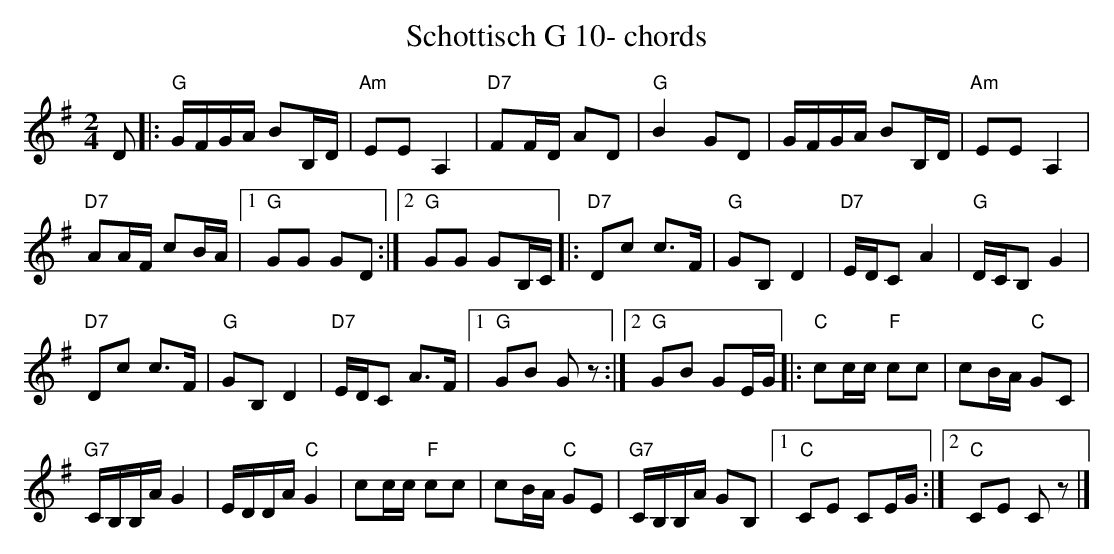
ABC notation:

X:1
T:Schottisch G 10- chords
M:2/4
L:1/16
K:Gmaj%%MIDI gchordon
D2 |: "G"GFGA B2B,D | "Am"E2E2A,4 | "D7"F2FD A2D2 | "G"B4G2D2 | GFGA B2B,D | "Am"E2E2A,4 |
"D7"A2AF c2BA |1 "G"G2G2 G2D2 :|2 "G"G2G2 G2B,C |: "D7"D2c2 c3F | "G"G2B,2 D4 | "D7"EDC2A4 | "G"DCB,2G4 |
"D7"D2c2 c3F | "G"G2B,2D4 | "D7"EDC2 A3F |1 "G"G2B2 G2z2 :|2 "G"G2B2 G2EG |: "C"c2cc "F"c2c2 | c2BA "C"G2C2 |
"G7"CB,B,AG4 | EDDA"C"G4 | c2cc "F"c2c2 | c2BA "C"G2E2 | "G7"CB,B,A G2B,2 |1 "C"C2E2 C2EG :|2 "C"C2E2 C2z2 |]
